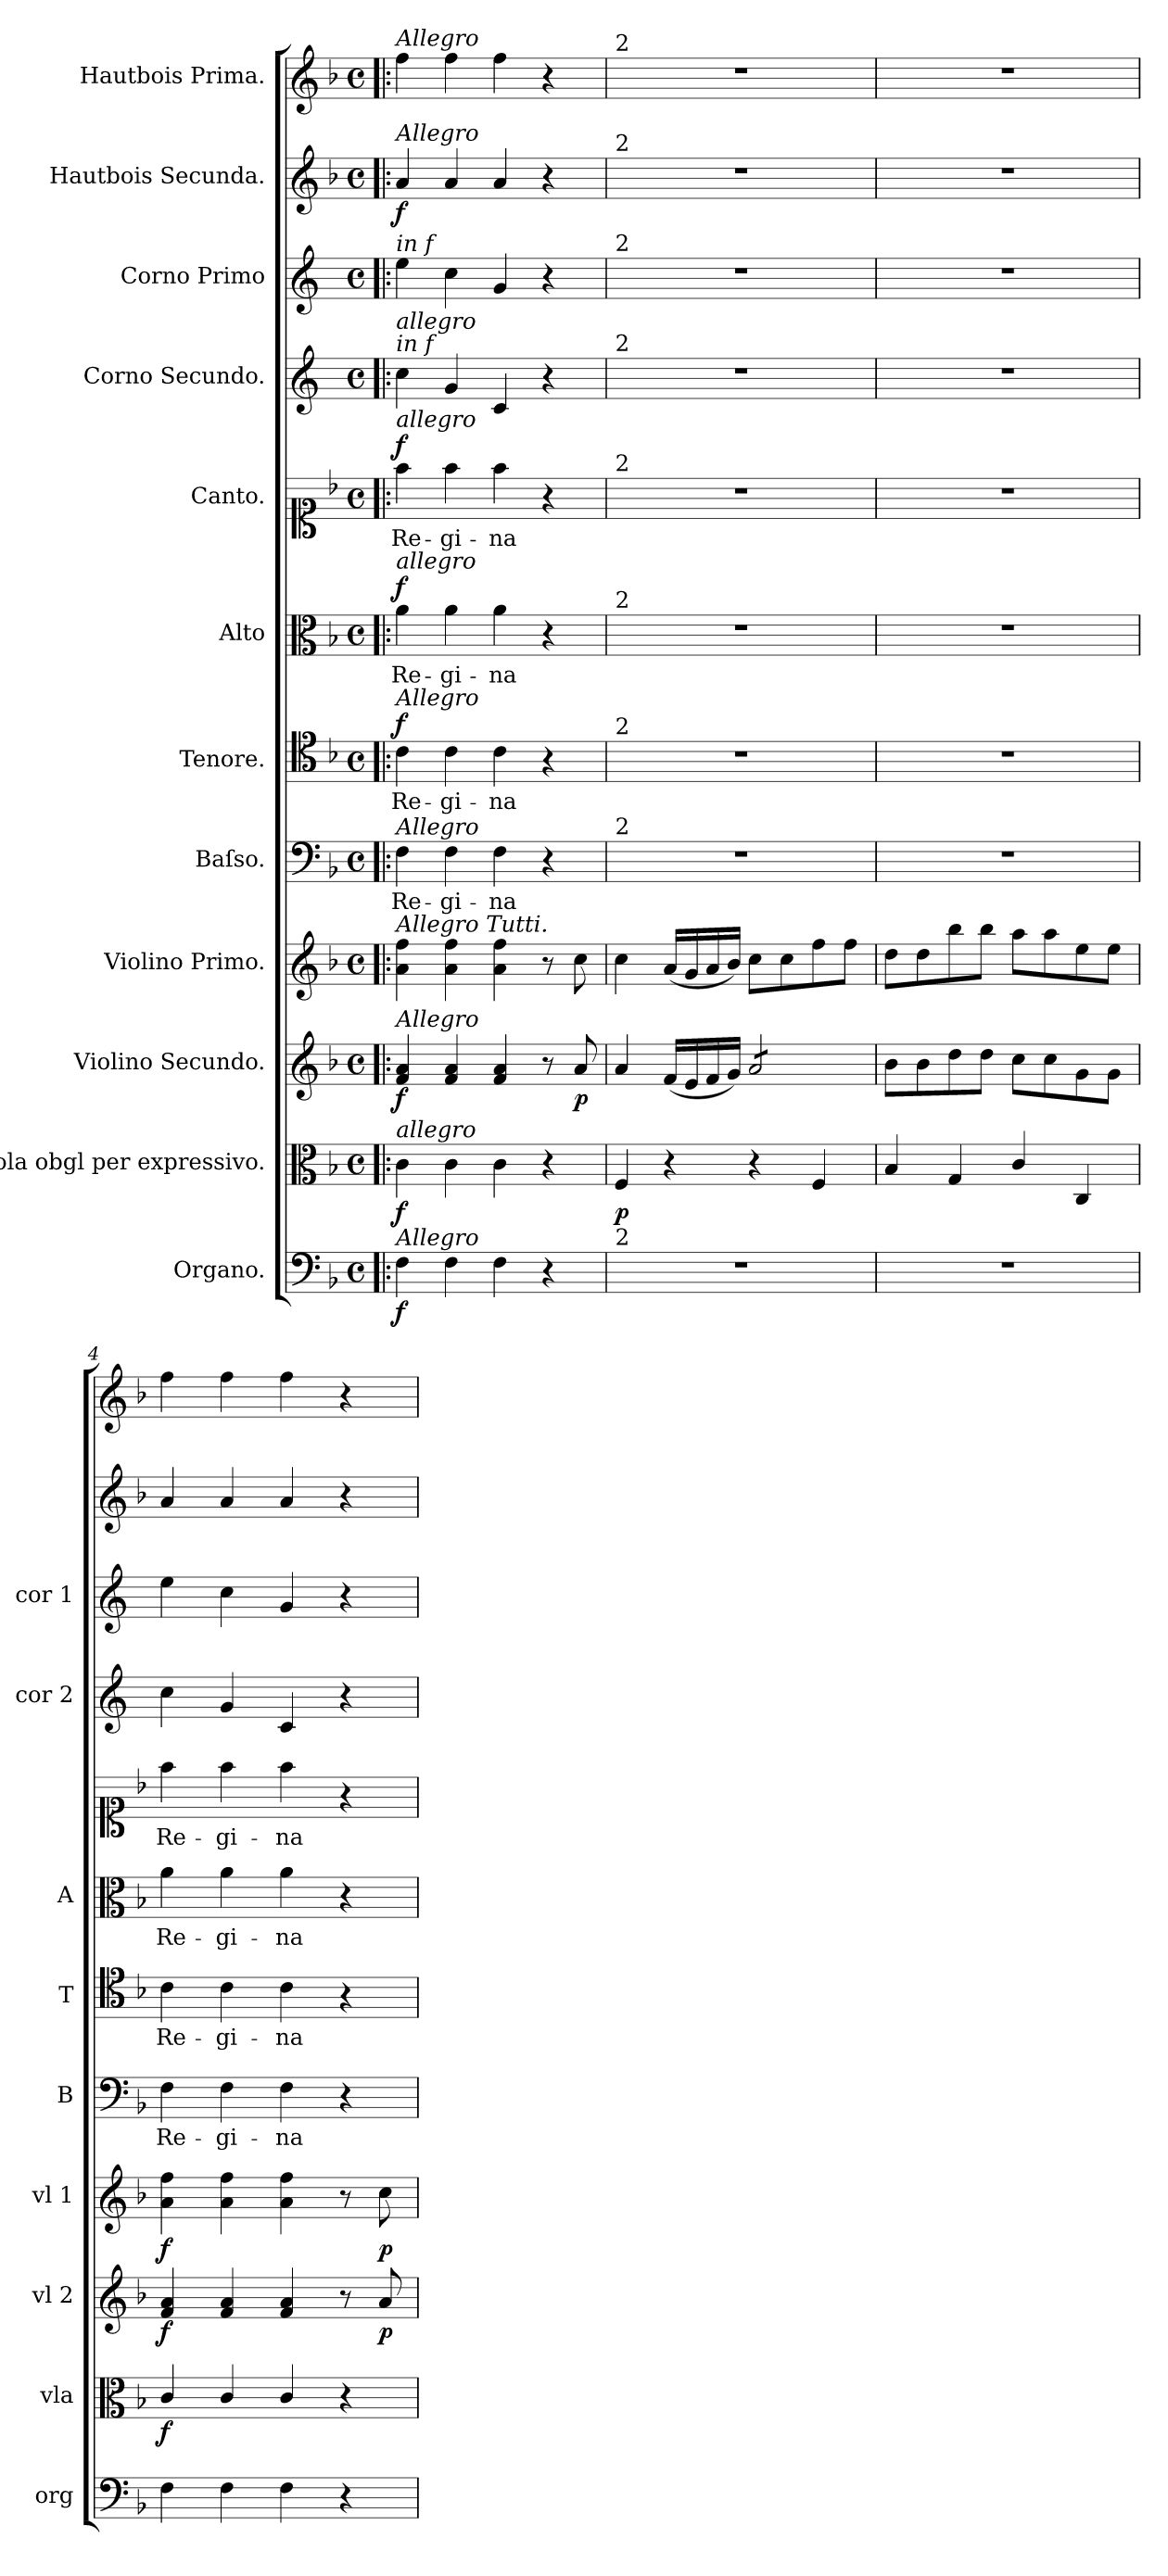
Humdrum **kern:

**kern	**dynam	**kern	**dynam	**kern	**dynam	**kern	**dynam	**kern	**text	**kern	**text	**dynam	**kern	**text	**dynam	**kern	**text	**dynam	**kern	**kern	**kern	**dynam	**kern
*part12	*part12	*part11	*part11	*part10	*part10	*part9	*part9	*part8	*part8	*part7	*part7	*part7	*part6	*part6	*part6	*part5	*part5	*part5	*part4	*part3	*part2	*part2	*part1
*staff12	*staff12	*staff11	*staff11	*staff10	*staff10	*staff9	*staff9	*staff8	*staff8	*staff7	*staff7	*staff7	*staff6	*staff6	*staff6	*staff5	*staff5	*staff5	*staff4	*staff3	*staff2	*staff2	*staff1
*I"Organo.	*	*I"Viola obgl per expressivo.	*	*I"Violino Secundo.	*	*I"Violino Primo.	*	*I"Baſso.	*	*I"Tenore.	*	*	*I"Alto	*	*	*I"Canto.	*	*	*I"Corno Secundo.	*I"Corno Primo	*I"Hautbois Secunda.	*	*I"Hautbois Prima.
*I'org	*	*I'vla	*	*I'vl 2	*	*I'vl 1	*	*I'B	*	*I'T	*	*	*I'A	*	*	*	*	*	*I'cor 2	*I'cor 1	*	*	*
*clefF4	*	*clefC3	*	*clefG2	*	*clefG2	*	*clefF4	*	*clefC4	*	*	*clefC3	*	*	*clefC1	*	*	*clefG2	*clefG2	*clefG2	*	*clefG2
*	*	*	*	*	*	*	*	*	*	*	*	*	*	*	*	*	*	*	*ITrd4c7	*ITrd4c7	*	*	*
*k[b-]	*	*k[b-]	*	*k[b-]	*	*k[b-]	*	*k[b-]	*	*k[b-]	*	*	*k[b-]	*	*	*k[b-]	*	*	*k[b-]	*k[b-]	*k[b-]	*	*k[b-]
*F:	*	*F:	*	*F:	*	*F:	*	*F:	*	*F:	*	*	*F:	*	*	*F:	*	*	*F:	*F:	*F:	*	*F:
*M4/4	*	*M4/4	*	*M4/4	*	*M4/4	*	*M4/4	*	*M4/4	*	*	*M4/4	*	*	*M4/4	*	*	*M4/4	*M4/4	*M4/4	*	*M4/4
*met(c)	*	*met(c)	*	*met(c)	*	*met(c)	*	*met(c)	*	*met(c)	*	*	*met(c)	*	*	*met(c)	*	*	*met(c)	*met(c)	*met(c)	*	*met(c)
=1!|:	=1!|:	=1!|:	=1!|:	=1!|:	=1!|:	=1!|:	=1!|:	=1!|:	=1!|:	=1!|:	=1!|:	=1!|:	=1!|:	=1!|:	=1!|:	=1!|:	=1!|:	=1!|:	=1!|:	=1!|:	=1!|:	=1!|:	=1!|:
!	!	!	!	!	!	!	!	!	!	!	!	!	!	!	!	!	!	!	!	!	!	!	!LO:TX:a:i:t=Allegro
!	!	!	!	!	!	!	!	!	!	!	!	!	!	!	!	!	!	!	!	!	!LO:TX:a:i:t=Allegro	!	!
!	!	!	!	!	!	!	!	!	!	!	!	!	!	!	!	!	!	!	!	!LO:TX:a:i:t=in f	!	!	!
!	!	!	!	!	!	!	!	!	!	!	!	!	!	!	!	!	!	!	!LO:TX:a:i:t=in f	!	!	!	!
!	!	!	!	!	!	!	!	!	!	!	!	!	!	!	!	!	!	!	!LO:TX:a:i:t=allegro	!	!	!	!
!	!	!	!	!	!	!	!	!	!	!	!	!	!	!	!	!LO:TX:a:i:t=allegro	!	!	!	!	!	!	!
!	!	!	!	!	!	!	!	!	!	!	!	!	!LO:TX:a:i:t=allegro	!	!	!	!	!	!	!	!	!	!
!	!	!	!	!	!	!	!	!	!	!LO:TX:a:i:t=Allegro	!	!	!	!	!	!	!	!	!	!	!	!	!
!	!	!	!	!	!	!	!	!LO:TX:a:i:t=Allegro	!	!	!	!	!	!	!	!	!	!	!	!	!	!	!
!	!	!	!	!	!	!LO:TX:a:i:t=Allegro Tutti.	!	!	!	!	!	!	!	!	!	!	!	!	!	!	!	!	!
!	!	!	!	!LO:TX:a:i:t=Allegro	!	!	!	!	!	!	!	!	!	!	!	!	!	!	!	!	!	!	!
!	!	!LO:TX:a:i:t=allegro	!	!	!	!	!	!	!	!	!	!	!	!	!	!	!	!	!	!	!	!	!
!LO:TX:a:i:t=Allegro	!	!	!	!	!	!	!	!	!	!	!	!	!	!	!	!	!	!	!	!	!	!	!
!	!	!	!	!	!	!	!	!	!	!	!	!LO:DY:a	!	!	!LO:DY:b	!	!	!LO:DY:a	!	!	!	!	!
4F\	f	4c\	f	4f/ 4a/	f	4a\ 4ff\	.	4F\	Re-	4c\	Re-	f	4a\	Re-	f	4ff\	Re-	f	4f\	4a\	4a/	f	4ff\
4F\	.	4c\	.	4f/ 4a/	.	4a\ 4ff\	.	4F\	-gi-	4c\	-gi-	.	4a\	-gi-	.	4ff\	-gi-	.	4c/	4f\	4a/	.	4ff\
4F\	.	4c\	.	4f/ 4a/	.	4a\ 4ff\	.	4F\	-na	4c\	-na	.	4a\	-na	.	4ff\	-na	.	4F/	4c/	4a/	.	4ff\
4r	.	4r	.	8r	.	8r	.	4r	.	4r	.	.	4r	.	.	4r	.	.	4r	4r	4r	.	4r
.	.	.	.	8a/	p	8cc\	p&colon;	.	.	.	.	.	.	.	.	.	.	.	.	.	.	.	.
=2	=2	=2	=2	=2	=2	=2	=2	=2	=2	=2	=2	=2	=2	=2	=2	=2	=2	=2	=2	=2	=2	=2	=2
!	!	!	!	!	!	!	!	!	!	!	!	!	!	!	!	!	!	!	!	!	!	!	!LO:TX:a:t=2
!	!	!	!	!	!	!	!	!	!	!	!	!	!	!	!	!	!	!	!	!	!LO:TX:a:t=2	!	!
!	!	!	!	!	!	!	!	!	!	!	!	!	!	!	!	!	!	!	!	!LO:TX:a:t=2	!	!	!
!	!	!	!	!	!	!	!	!	!	!	!	!	!	!	!	!	!	!	!LO:TX:a:t=2	!	!	!	!
!	!	!	!	!	!	!	!	!	!	!	!	!	!	!	!	!LO:TX:a:t=2	!	!	!	!	!	!	!
!	!	!	!	!	!	!	!	!	!	!	!	!	!LO:TX:a:t=2	!	!	!	!	!	!	!	!	!	!
!	!	!	!	!	!	!	!	!	!	!LO:TX:a:t=2	!	!	!	!	!	!	!	!	!	!	!	!	!
!	!	!	!	!	!	!	!	!LO:TX:a:t=2	!	!	!	!	!	!	!	!	!	!	!	!	!	!	!
!LO:TX:a:t=2	!	!	!	!	!	!	!	!	!	!	!	!	!	!	!	!	!	!	!	!	!	!	!
1r	.	4F/	p	4a/	.	4cc\	.	1r	.	1r	.	.	1r	.	.	1r	.	.	1r	1r	1r	.	1r
.	.	4r	.	(16f/LL	.	(16a/LL	.	.	.	.	.	.	.	.	.	.	.	.	.	.	.	.	.
.	.	.	.	16e/	.	16g/	.	.	.	.	.	.	.	.	.	.	.	.	.	.	.	.	.
.	.	.	.	16f/	.	16a/	.	.	.	.	.	.	.	.	.	.	.	.	.	.	.	.	.
.	.	.	.	16g/JJ)	.	16b-/JJ)	.	.	.	.	.	.	.	.	.	.	.	.	.	.	.	.	.
!	!	!	!	!LO:TX:b:t=''''	!	!	!	!	!	!	!	!	!	!	!	!	!	!	!	!	!	!	!
*	*	*	*	*tremolo	*	*	*	*	*	*	*	*	*	*	*	*	*	*	*	*	*	*	*
.	.	4r	.	8a/L	.	8cc\L	.	.	.	.	.	.	.	.	.	.	.	.	.	.	.	.	.
.	.	.	.	8a/	.	8cc\	.	.	.	.	.	.	.	.	.	.	.	.	.	.	.	.	.
.	.	4F/	.	8a/	.	8ff\	.	.	.	.	.	.	.	.	.	.	.	.	.	.	.	.	.
.	.	.	.	8a/J	.	8ff\J	.	.	.	.	.	.	.	.	.	.	.	.	.	.	.	.	.
*	*	*	*	*Xtremolo	*	*	*	*	*	*	*	*	*	*	*	*	*	*	*	*	*	*	*
=3	=3	=3	=3	=3	=3	=3	=3	=3	=3	=3	=3	=3	=3	=3	=3	=3	=3	=3	=3	=3	=3	=3	=3
1r	.	4B-/	.	8b-\L	.	8dd\L	.	1r	.	1r	.	.	1r	.	.	1r	.	.	1r	1r	1r	.	1r
.	.	.	.	8b-\	.	8dd\	.	.	.	.	.	.	.	.	.	.	.	.	.	.	.	.	.
.	.	4G/	.	8dd\	.	8bb-\	.	.	.	.	.	.	.	.	.	.	.	.	.	.	.	.	.
.	.	.	.	8dd\J	.	8bb-\J	.	.	.	.	.	.	.	.	.	.	.	.	.	.	.	.	.
.	.	4c/	.	8cc\L	.	8aa\L	.	.	.	.	.	.	.	.	.	.	.	.	.	.	.	.	.
.	.	.	.	8cc\	.	8aa\	.	.	.	.	.	.	.	.	.	.	.	.	.	.	.	.	.
.	.	4C/	.	8g\	.	8ee\	.	.	.	.	.	.	.	.	.	.	.	.	.	.	.	.	.
.	.	.	.	8g\J	.	8ee\J	.	.	.	.	.	.	.	.	.	.	.	.	.	.	.	.	.
=4	=4	=4	=4	=4	=4	=4	=4	=4	=4	=4	=4	=4	=4	=4	=4	=4	=4	=4	=4	=4	=4	=4	=4
!	!	!	!	!	!	!	!	!	!LO:LY:i	!	!LO:LY:i	!	!	!	!	!	!	!	!	!	!	!	!
4F\	.	4c/	f	4f/ 4a/	f	4a\ 4ff\	f	4F\	Re-	4c\	Re-	.	4a\	Re-	.	4ff\	Re-	.	4f\	4a\	4a/	.	4ff\
!	!	!	!	!	!	!	!	!	!LO:LY:i	!	!LO:LY:i	!	!	!	!	!	!	!	!	!	!	!	!
4F\	.	4c/	.	4f/ 4a/	.	4a\ 4ff\	.	4F\	-gi-	4c\	-gi-	.	4a\	-gi-	.	4ff\	-gi-	.	4c/	4f\	4a/	.	4ff\
!	!	!	!	!	!	!	!	!	!LO:LY:i	!	!LO:LY:i	!	!	!	!	!	!	!	!	!	!	!	!
4F\	.	4c/	.	4f/ 4a/	.	4a\ 4ff\	.	4F\	-na	4c\	-na	.	4a\	-na	.	4ff\	-na	.	4F/	4c/	4a/	.	4ff\
4r	.	4r	.	8r	.	8r	.	4r	.	4r	.	.	4r	.	.	4r	.	.	4r	4r	4r	.	4r
.	.	.	.	8a/	p	8cc\	p	.	.	.	.	.	.	.	.	.	.	.	.	.	.	.	.
=	=	=	=	=	=	=	=	=	=	=	=	=	=	=	=	=	=	=	=	=	=	=	=
*-	*-	*-	*-	*-	*-	*-	*-	*-	*-	*-	*-	*-	*-	*-	*-	*-	*-	*-	*-	*-	*-	*-	*-
